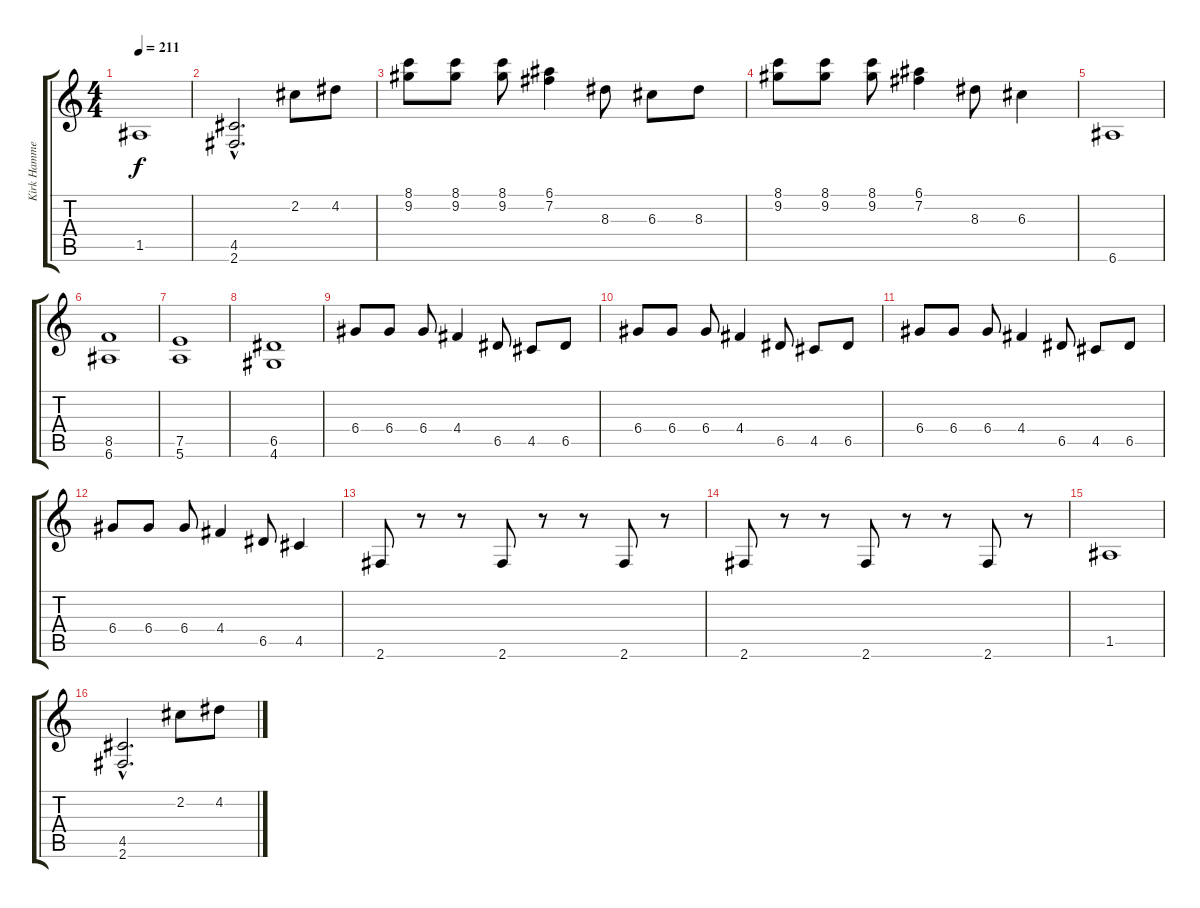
\track ("Kirk Hammett (Guitar)" "Kirk Hamme") {instrument overdrivenguitar}
\staff {score tabs}
\tuning (E4 B3 G3 D3 A2 E2) {hide}
\ts (4 4)
\tempo 211
\clef g2
\ks c
1.5.1{dy f} |
(4.5{hac} 2.6{hac}).2{d} 2.2.8 4.2.8 |
(8.1 9.2).8 (8.1 9.2).8 (8.1 9.2).8 (6.1 7.2).4 8.3.8 6.3.8 8.3.8 |
(8.1 9.2).8 (8.1 9.2).8 (8.1 9.2).8 (6.1 7.2).4 8.3.8 6.3.4 |
6.6.1 |
(8.5 6.6).1 |
(7.5 5.6).1 |
(6.5 4.6).1 |
6.4.8 6.4.8 6.4.8 4.4.4 6.5.8 4.5.8 6.5.8 |
6.4.8 6.4.8 6.4.8 4.4.4 6.5.8 4.5.8 6.5.8 |
6.4.8 6.4.8 6.4.8 4.4.4 6.5.8 4.5.8 6.5.8 |
6.4.8 6.4.8 6.4.8 4.4.4 6.5.8 4.5.4 |
2.6.8 r.8 r.8 2.6.8 r.8 r.8 2.6.8 r.8 |
2.6.8 r.8 r.8 2.6.8 r.8 r.8 2.6.8 r.8 |
1.5.1 |
(4.5{hac} 2.6{hac}).2{d} 2.2.8 4.2.8
